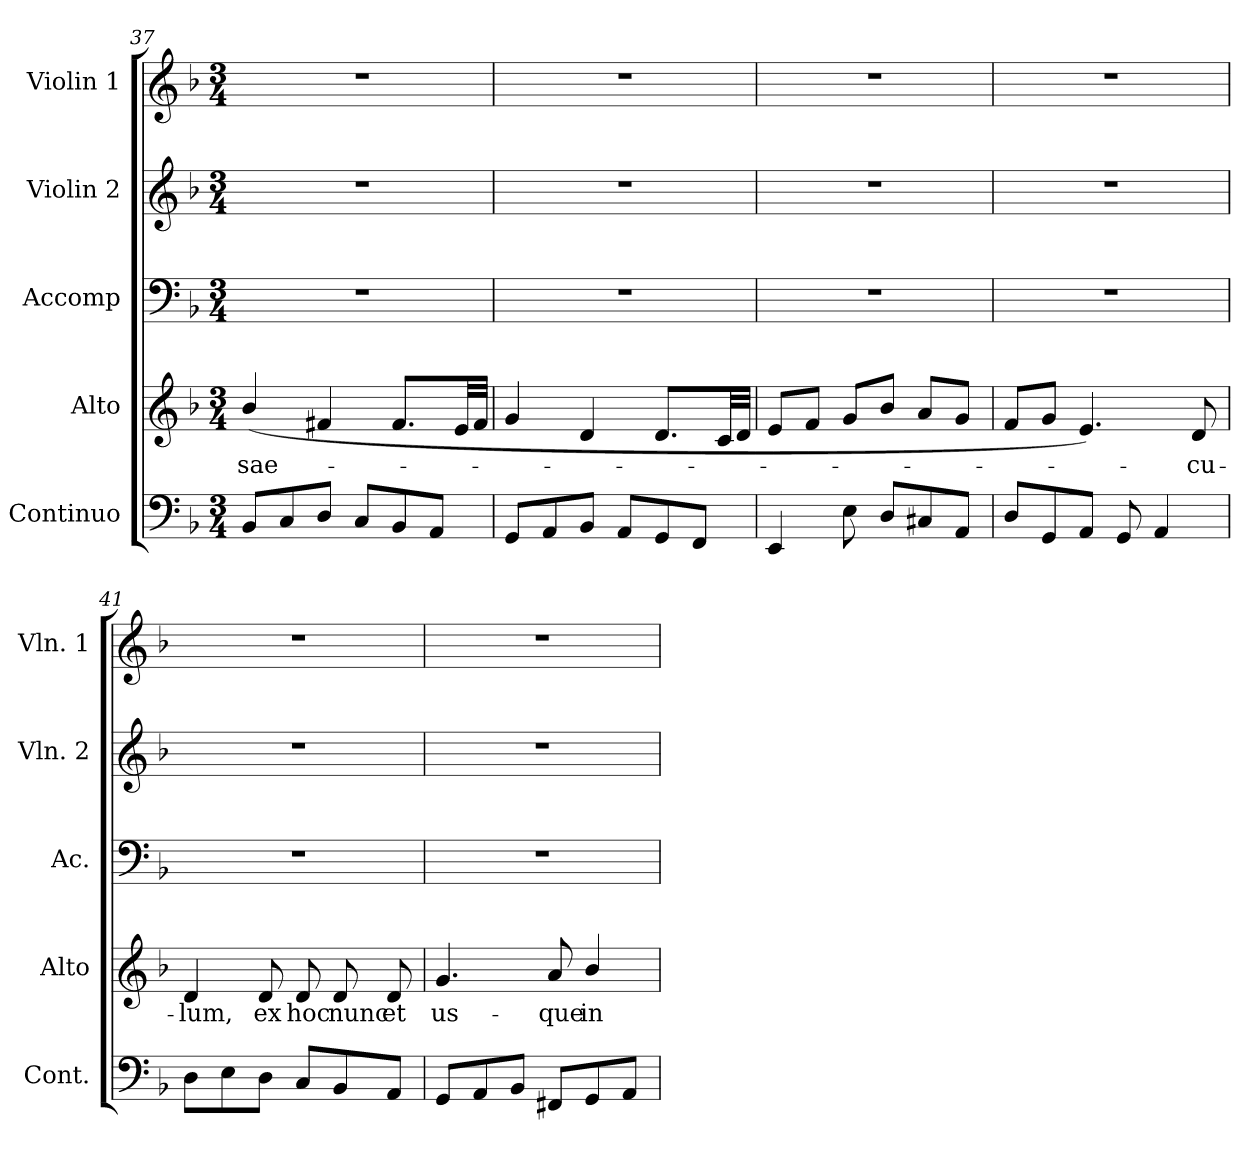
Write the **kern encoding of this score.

**kern	**kern	**text	**kern	**kern	**kern
*part5	*part4	*part4	*part3	*part2	*part1
*staff5	*staff4	*staff4	*staff3	*staff2	*staff1
*I"Continuo	*I"Alto	*	*I"Accomp	*I"Violin 2	*I"Violin 1
*I'Cont.	*I'Alto	*	*I'Ac.	*I'Vln. 2	*I'Vln. 1
*clefF4	*clefG2	*	*clefF4	*clefG2	*clefG2
*k[b-]	*k[b-]	*	*k[b-]	*k[b-]	*k[b-]
*F:	*F:	*	*F:	*F:	*F:
*M3/4	*M3/4	*	*M3/4	*M3/4	*M3/4
=37	=37	=37	=37	=37	=37
!	!	!LO:LY:b:color=#000000	!LO:N:vis=1	!LO:N:vis=1	!LO:N:vis=1
8BB-i/L	(4b-i/	sae-	2.r	2.r	2.r
8Ci/	.	.	.	.	.
8Di/J	4f#Xi/	.	.	.	.
8Ci/L	.	.	.	.	.
8BB-i/	8.f#i/L	.	.	.	.
8AAi/J	.	.	.	.	.
.	32ei/LL	.	.	.	.
.	32f#i/JJJ	.	.	.	.
=38	=38	=38	=38	=38	=38
!	!	!	!LO:N:vis=1	!LO:N:vis=1	!LO:N:vis=1
8GGi/L	4gi/	.	2.r	2.r	2.r
8AAi/	.	.	.	.	.
8BB-i/J	4di/	.	.	.	.
8AAi/L	.	.	.	.	.
8GGi/	8.di/L	.	.	.	.
8FFi/J	.	.	.	.	.
.	32ci/LL	.	.	.	.
.	32di/JJJ	.	.	.	.
!!LO:LB:g=z
=39	=39	=39	=39	=39	=39
!	!	!	!LO:N:vis=1	!LO:N:vis=1	!LO:N:vis=1
4EEi/	8ei/L	.	2.r	2.r	2.r
.	8fi/J	.	.	.	.
8Ei\	8gi/L	.	.	.	.
8Di/L	8b-i/J	.	.	.	.
8C#Xi/	8ai/L	.	.	.	.
8AAi/J	8gi/J	.	.	.	.
=40	=40	=40	=40	=40	=40
!	!	!	!LO:N:vis=1	!LO:N:vis=1	!LO:N:vis=1
8Di/L	8fi/L	.	2.r	2.r	2.r
8GGi/	8gi/J	.	.	.	.
8AAi/J	4.ei/)	.	.	.	.
8GGi/	.	.	.	.	.
4AAi/	.	.	.	.	.
!	!	!LO:LY:b:color=#000000	!	!	!
.	8di/	-cu-	.	.	.
=41	=41	=41	=41	=41	=41
!	!	!LO:LY:b:color=#000000	!LO:N:vis=1	!LO:N:vis=1	!LO:N:vis=1
8Di\L	4di/	-lum,	2.r	2.r	2.r
8Ei\	.	.	.	.	.
!	!	!LO:LY:b:color=#000000	!	!	!
8Di\J	8di/	ex	.	.	.
!	!	!LO:LY:b:color=#000000	!	!	!
8Ci/L	8di/	hoc	.	.	.
!	!	!LO:LY:b:color=#000000	!	!	!
8BB-i/	8di/	nunc	.	.	.
!	!	!LO:LY:b:color=#000000	!	!	!
8AAi/J	8di/	et	.	.	.
=42	=42	=42	=42	=42	=42
!	!	!LO:LY:b:color=#000000	!LO:N:vis=1	!LO:N:vis=1	!LO:N:vis=1
8GGi/L	4.gi/	us-	2.r	2.r	2.r
8AAi/	.	.	.	.	.
8BB-i/J	.	.	.	.	.
!	!	!LO:LY:b:color=#000000	!	!	!
8FF#Xi/L	8ai/	-que	.	.	.
!	!	!LO:LY:b:color=#000000	!	!	!
8GGi/	4b-i/	in	.	.	.
8AAi/J	.	.	.	.	.
=	=	=	=	=	=
*-	*-	*-	*-	*-	*-
